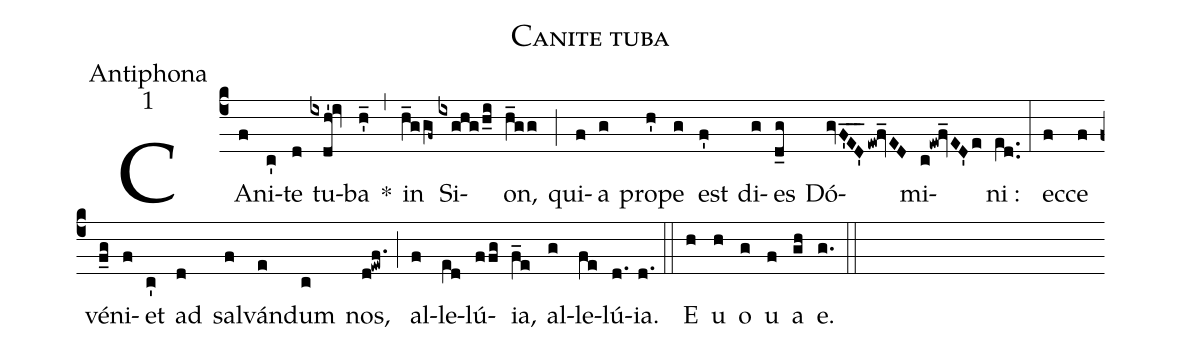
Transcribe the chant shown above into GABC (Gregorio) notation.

name:Canite tuba;
office-part:Antiphona;
mode:1;
%%
(c4) CA(f)ni(c')te(d) tu(ixdh'!iv)ba(h'_) *(,) in(h_ggf~) Si(ixghg/h_i)on,(h_gg) (;) qui(f)a(g) pro(h')pe(g) est(f') di(g)es(d_g) Dó(gvF'ED'___ew!fv_ED)mi(c!ew!fv_ED'e)ni :(e[ll:1]d..) (:) ec(f)ce(f) vé(f_g)ni(f)et(c') ad(d) sal(f)ván(e)dum(c) nos,(d!ewf.) (;) al(f)le(e[ll:1]d)lú(ffg){ia},(f_e) al(g)le(fe)lú(d.){ia}.(d.) (::) <eu>E(h) u(h) o(g) u(f) a(gh) e.</eu>(g.) (::)
